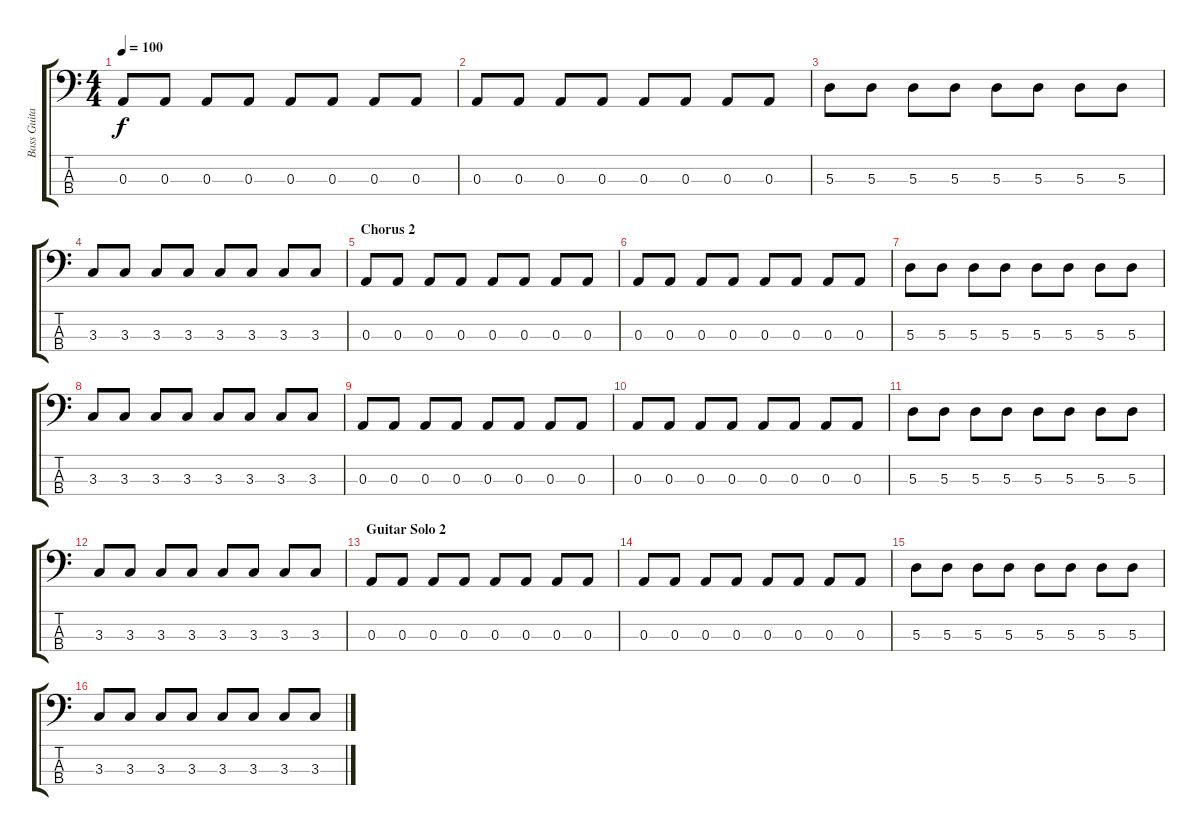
\track ("Bass Guitar" "Bass Guita") {instrument electricbasspick}
\staff {score tabs}
\tuning (G2 D2 A1 E1) {hide}
\ts (4 4)
\tempo 100
\clef f4
\ks c
0.3.8{dy f} 0.3.8 0.3.8 0.3.8 0.3.8 0.3.8 0.3.8 0.3.8 |
0.3.8 0.3.8 0.3.8 0.3.8 0.3.8 0.3.8 0.3.8 0.3.8 |
5.3.8 5.3.8 5.3.8 5.3.8 5.3.8 5.3.8 5.3.8 5.3.8 |
3.3.8 3.3.8 3.3.8 3.3.8 3.3.8 3.3.8 3.3.8 3.3.8 |
\section ("" "Chorus 2")
0.3.8 0.3.8 0.3.8 0.3.8 0.3.8 0.3.8 0.3.8 0.3.8 |
0.3.8 0.3.8 0.3.8 0.3.8 0.3.8 0.3.8 0.3.8 0.3.8 |
5.3.8 5.3.8 5.3.8 5.3.8 5.3.8 5.3.8 5.3.8 5.3.8 |
3.3.8 3.3.8 3.3.8 3.3.8 3.3.8 3.3.8 3.3.8 3.3.8 |
0.3.8 0.3.8 0.3.8 0.3.8 0.3.8 0.3.8 0.3.8 0.3.8 |
0.3.8 0.3.8 0.3.8 0.3.8 0.3.8 0.3.8 0.3.8 0.3.8 |
5.3.8 5.3.8 5.3.8 5.3.8 5.3.8 5.3.8 5.3.8 5.3.8 |
3.3.8 3.3.8 3.3.8 3.3.8 3.3.8 3.3.8 3.3.8 3.3.8 |
\section ("" "Guitar Solo 2")
0.3.8 0.3.8 0.3.8 0.3.8 0.3.8 0.3.8 0.3.8 0.3.8 |
0.3.8 0.3.8 0.3.8 0.3.8 0.3.8 0.3.8 0.3.8 0.3.8 |
5.3.8 5.3.8 5.3.8 5.3.8 5.3.8 5.3.8 5.3.8 5.3.8 |
3.3.8 3.3.8 3.3.8 3.3.8 3.3.8 3.3.8 3.3.8 3.3.8
